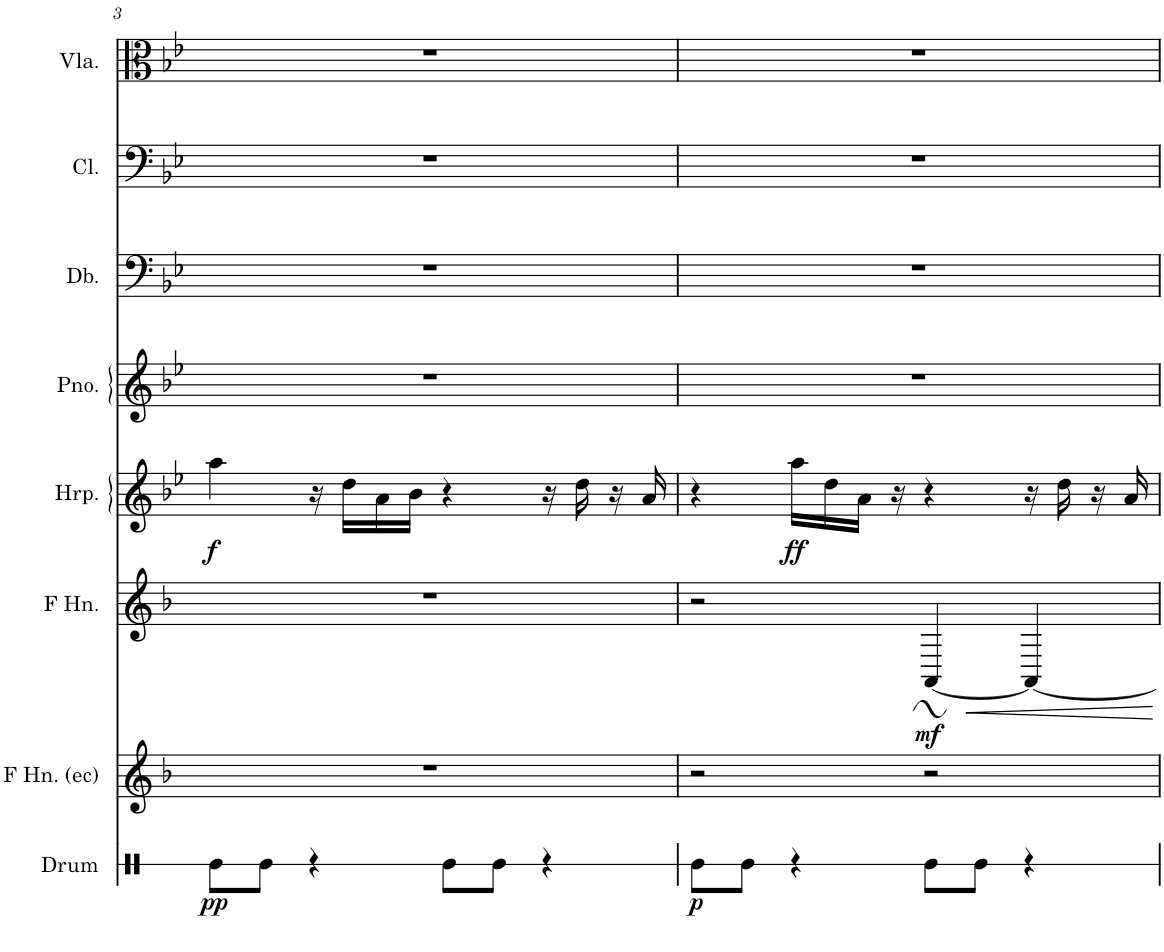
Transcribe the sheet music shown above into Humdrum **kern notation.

**kern	**dynam	**kern	**kern	**dynam	**kern	**dynam	**kern	**kern	**kern	**kern
*part8	*part8	*part7	*part6	*part6	*part5	*part5	*part4	*part3	*part2	*part1
*staff8	*staff8	*staff7	*staff6	*staff6	*staff5	*staff5	*staff4	*staff3	*staff2	*staff1
*I"Bass Drum	*	*I"French Horn (echo)	*I"French Horn	*	*I"Harp	*	*I"Piano	*I"Double Bass	*I"Cello	*I"Viola
*I'Drum	*	*I'F Hn. (ec)	*I'F Hn.	*	*I'Hrp.	*	*I'Pno.	*I'Db.	*I'Cl.	*I'Vla.
!!LO:PB:g=z
*clefX	*	*clefG2	*clefG2	*	*clefG2	*	*clefG2	*clefF4	*clefF4	*clefC3
*	*	*Trd4c7	*Trd4c7	*	*	*	*	*Trd7c12	*	*
*k[]	*	*k[b-]	*k[b-]	*	*k[b-e-]	*	*k[b-e-]	*k[b-e-]	*k[b-e-]	*k[b-e-]
*M4/4	*	*M4/4	*M4/4	*	*M4/4	*	*M4/4	*M4/4	*M4/4	*M4/4
=3	=3	=3	=3	=3	=3	=3	=3	=3	=3	=3
!	!LO:DY:b	!	!	!	!	!LO:DY:b	!	!	!	!
8Re\L	pp	1r	1r	.	4aa\	f	1r	1r	1r	1r
8Re\J	.	.	.	.	.	.	.	.	.	.
4r	.	.	.	.	16r	.	.	.	.	.
.	.	.	.	.	16dd\LL	.	.	.	.	.
.	.	.	.	.	16a\	.	.	.	.	.
.	.	.	.	.	16b-\JJ	.	.	.	.	.
8Re\L	.	.	.	.	4r	.	.	.	.	.
8Re\J	.	.	.	.	.	.	.	.	.	.
4r	.	.	.	.	16r	.	.	.	.	.
.	.	.	.	.	16dd\	.	.	.	.	.
.	.	.	.	.	16r	.	.	.	.	.
.	.	.	.	.	16a/	.	.	.	.	.
=4	=4	=4	=4	=4	=4	=4	=4	=4	=4	=4
!	!LO:DY:b	!	!	!	!	!	!	!	!	!
8Re\L	p	2r	2r	.	4r	.	1r	1r	1r	1r
8Re\J	.	.	.	.	.	.	.	.	.	.
!	!	!	!	!	!	!LO:DY:b	!	!	!	!
4r	.	.	.	.	16aa\LL	ff	.	.	.	.
.	.	.	.	.	16dd\	.	.	.	.	.
.	.	.	.	.	16a\JJ	.	.	.	.	.
.	.	.	.	.	16r	.	.	.	.	.
!	!	!	!	!LO:DY:b	!	!	!	!	!	!
8Re\L	.	2r	[4AA/	mf	4r	.	.	.	.	.
8Re\J	.	.	.	.	.	.	.	.	.	.
!	!	!	!	!LO:HP:b	!	!	!	!	!	!
4r	.	.	4AA/_	<	16r	.	.	.	.	.
.	.	.	.	.	16dd\	.	.	.	.	.
.	.	.	.	.	16r	.	.	.	.	.
.	.	.	.	.	16a/	.	.	.	.	.
.	.	.	.	[	.	.	.	.	.	.
=	=	=	=	=	=	=	=	=	=	=
*-	*-	*-	*-	*-	*-	*-	*-	*-	*-	*-
